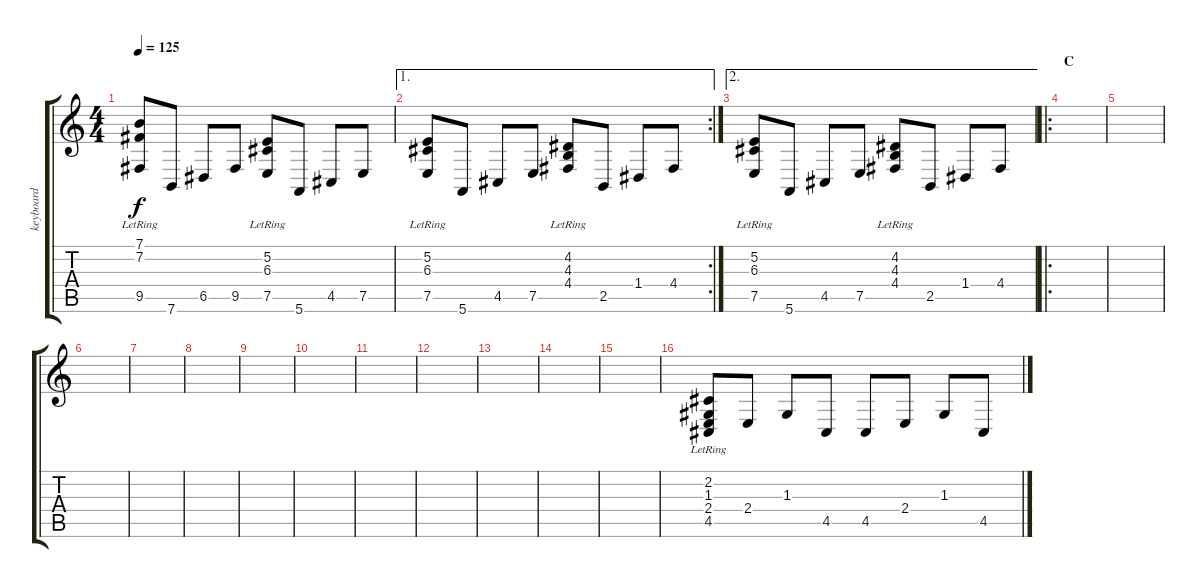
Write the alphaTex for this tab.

\track ("keyboard" "keyboard") {instrument acousticgrandpiano}
\staff {score tabs}
\tuning (E4 B3 G3 D3 A2 E2) {hide}
\ts (4 4)
\tempo 125
\clef g2
\ks c
(7.1{lr} 7.2{lr} 9.5).8{dy f} 7.6.8 6.5.8 9.5.8 (5.2{lr} 6.3{lr} 7.5).8 5.6.8 4.5.8 7.5.8 |
\ae 1
\rc 2
(5.2{lr} 6.3{lr} 7.5).8 5.6.8 4.5.8 7.5.8 (4.2{lr} 4.3{lr} 4.4).8 2.5.8 1.4.8 4.4.8 |
\ae 2
(5.2{lr} 6.3{lr} 7.5).8 5.6.8 4.5.8 7.5.8 (4.2{lr} 4.3{lr} 4.4).8 2.5.8 1.4.8 4.4.8 |
\ro
\section ("" "C")
|
|
|
|
|
|
|
|
|
|
|
|
(2.2{lr} 1.3{lr} 2.4{lr} 4.5{lr}).8 2.4.8 1.3.8 4.5.8 4.5.8 2.4.8 1.3.8 4.5.8
